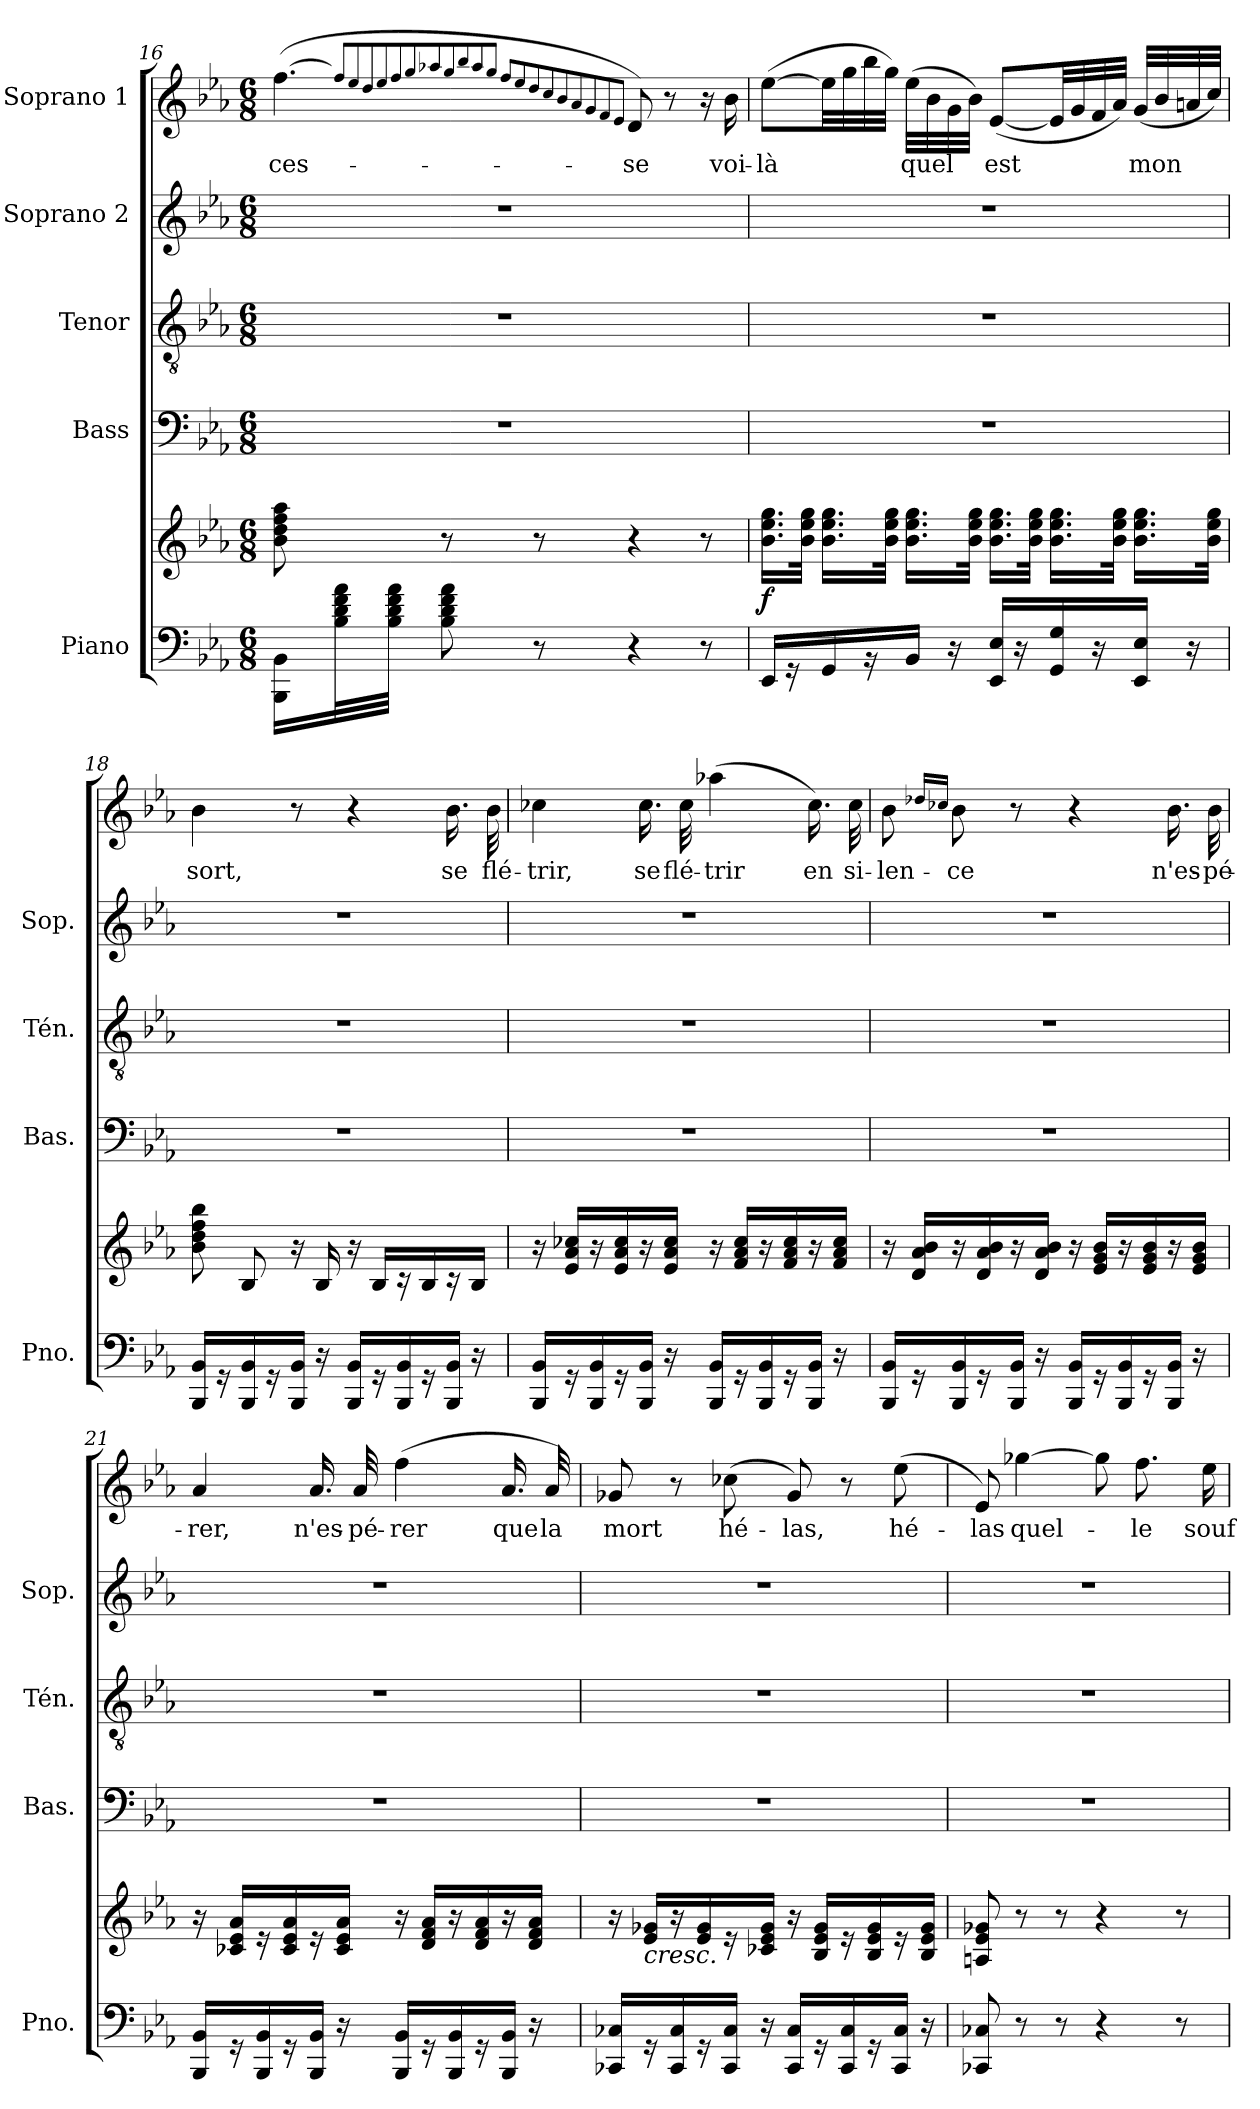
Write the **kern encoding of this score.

**kern	**kern	**dynam	**kern	**kern	**kern	**kern	**text
*part5	*part5	*part5	*part4	*part3	*part2	*part1	*part1
*staff6	*staff5	*staff5/6	*staff4	*staff3	*staff2	*staff1	*staff1
*I"Piano	*	*	*I"Bass	*I"Tenor	*I"Soprano 2	*I"Soprano 1	*
*I'Pno.	*	*	*I'Bas.	*I'Tén.	*I'Sop.	*	*
*clefF4	*clefG2	*	*clefF4	*clefGv2	*clefG2	*clefG2	*
*k[b-e-a-]	*k[b-e-a-]	*	*k[b-e-a-]	*k[b-e-a-]	*k[b-e-a-]	*k[b-e-a-]	*
*E-:	*E-:	*	*E-:	*E-:	*E-:	*E-:	*
*M6/8	*M6/8	*	*M6/8	*M6/8	*M6/8	*M6/8	*
=16	=16	=16	=16	=16	=16	=16	=16
16BBB-\ 16BB-\LL	8b-\ 8dd\ 8ff\ 8aa-\	.	2.r	2.r	2.r	([4.ff\	ces-
32B-\ 32d\ 32f\ 32a-\L	.	.	.	.	.	.	.
32B-\ 32d\ 32f\ 32a-\JJJ	.	.	.	.	.	.	.
8B-\ 8d\ 8f\ 8a-\	8r	.	.	.	.	.	.
8r	8r	.	.	.	.	.	.
.	.	.	.	.	.	8qff/L]	.
.	.	.	.	.	.	8qee-/	.
.	.	.	.	.	.	8qdd/	.
.	.	.	.	.	.	8qee-/	.
.	.	.	.	.	.	8qff/	.
.	.	.	.	.	.	8qgg/	.
.	.	.	.	.	.	8qaa-X/	.
.	.	.	.	.	.	8qgg/	.
.	.	.	.	.	.	8qbb-/	.
.	.	.	.	.	.	8qaa-/	.
.	.	.	.	.	.	8qgg/J	.
.	.	.	.	.	.	8qff/L	.
.	.	.	.	.	.	8qee-/	.
.	.	.	.	.	.	8qdd/	.
.	.	.	.	.	.	8qcc/	.
.	.	.	.	.	.	8qb-/	.
.	.	.	.	.	.	8qa-/	.
.	.	.	.	.	.	8qg/	.
.	.	.	.	.	.	8qf/	.
.	.	.	.	.	.	8qe-/J	.
4r	4r	.	.	.	.	8d/)	-se
.	.	.	.	.	.	8r	.
8r	8r	.	.	.	.	16r	.
.	.	.	.	.	.	16b-\	voi-
!!LO:PB:g=z
=17	=17	=17	=17	=17	=17	=17	=17
!	!	!LO:DY:b	!	!	!	!	!
16EE-/KL	16.b-\ 16.ee-\ 16.gg\LL	f	2.r	2.r	2.r	([8ee-\L	-là
16r	.	.	.	.	.	.	.
.	32b-\ 32ee-\ 32gg\JJk	.	.	.	.	.	.
16GG/k	16.b-\ 16.ee-\ 16.gg\LL	.	.	.	.	32ee-\LL]	.
.	.	.	.	.	.	32gg\	.
16r	.	.	.	.	.	32bb-\	.
.	32b-\ 32ee-\ 32gg\JJk	.	.	.	.	32gg\JJJ)	.
16BB-/Jk	16.b-\ 16.ee-\ 16.gg\LL	.	.	.	.	(32ee-\LLL	quel
.	.	.	.	.	.	32b-\	.
16r	.	.	.	.	.	32g\	.
.	32b-\ 32ee-\ 32gg\JJk	.	.	.	.	32b-\JJJ)	.
16EE-/ 16E-/KL	16.b-\ 16.ee-\ 16.gg\LL	.	.	.	.	([8e-/L	est
16r	.	.	.	.	.	.	.
.	32b-\ 32ee-\ 32gg\JJk	.	.	.	.	.	.
16GG/ 16G/k	16.b-\ 16.ee-\ 16.gg\LL	.	.	.	.	32e-/LL]	.
.	.	.	.	.	.	32g/	.
16r	.	.	.	.	.	32f/	.
.	32b-\ 32ee-\ 32gg\JJk	.	.	.	.	32a-/JJJ)	.
16EE-/ 16E-/Jk	16.b-\ 16.ee-\ 16.gg\LL	.	.	.	.	(32g/LLL	mon
.	.	.	.	.	.	32b-/	.
16r	.	.	.	.	.	32an/	.
.	32b-\ 32ee-\ 32gg\JJk	.	.	.	.	32cc/JJJ)	.
=18	=18	=18	=18	=18	=18	=18	=18
16BBB-/ 16BB-/KL	8b-\ 8dd\ 8ff\ 8bb-\	.	2.r	2.r	2.r	4b-\	sort,
16r	.	.	.	.	.	.	.
16BBB-/ 16BB-/k	8B-/	.	.	.	.	.	.
16r	.	.	.	.	.	.	.
16BBB-/ 16BB-/Jk	16r	.	.	.	.	8r	.
16r	16B-/	.	.	.	.	.	.
16BBB-/ 16BB-/KL	16r	.	.	.	.	4r	.
16r	16B-/KL	.	.	.	.	.	.
16BBB-/ 16BB-/k	16r	.	.	.	.	.	.
16r	16B-/k	.	.	.	.	.	.
16BBB-/ 16BB-/Jk	16r	.	.	.	.	16.b-\	se
16r	16B-/Jk	.	.	.	.	.	.
.	.	.	.	.	.	32b-\	flé-
=19	=19	=19	=19	=19	=19	=19	=19
16BBB-/ 16BB-/KL	16r	.	2.r	2.r	2.r	4cc-X\	-trir,
16r	16e-/ 16a-/ 16cc-X/KL	.	.	.	.	.	.
16BBB-/ 16BB-/k	16r	.	.	.	.	.	.
16r	16e-/ 16a-/ 16cc-/k	.	.	.	.	.	.
16BBB-/ 16BB-/Jk	16r	.	.	.	.	16.cc-\	se
16r	16e-/ 16a-/ 16cc-/Jk	.	.	.	.	.	.
.	.	.	.	.	.	32cc-\	flé-
16BBB-/ 16BB-/KL	16r	.	.	.	.	(4aa-X\	-trir
16r	16f/ 16a-/ 16cc-/KL	.	.	.	.	.	.
16BBB-/ 16BB-/k	16r	.	.	.	.	.	.
16r	16f/ 16a-/ 16cc-/k	.	.	.	.	.	.
16BBB-/ 16BB-/Jk	16r	.	.	.	.	16.cc-\)	en
16r	16f/ 16a-/ 16cc-/Jk	.	.	.	.	.	.
.	.	.	.	.	.	32cc-\	si-
!!LO:LB:g=z
=20	=20	=20	=20	=20	=20	=20	=20
16BBB-/ 16BB-/KL	16r	.	2.r	2.r	2.r	8b-\	-len-
16r	16d/ 16a-/ 16b-/KL	.	.	.	.	.	.
.	.	.	.	.	.	16qdd-X/LL	.
.	.	.	.	.	.	16qcc-X/JJ	.
16BBB-/ 16BB-/k	16r	.	.	.	.	8b-\	-ce
16r	16d/ 16a-/ 16b-/k	.	.	.	.	.	.
16BBB-/ 16BB-/Jk	16r	.	.	.	.	8r	.
16r	16d/ 16a-/ 16b-/Jk	.	.	.	.	.	.
16BBB-/ 16BB-/KL	16r	.	.	.	.	4r	.
16r	16e-/ 16g/ 16b-/KL	.	.	.	.	.	.
16BBB-/ 16BB-/k	16r	.	.	.	.	.	.
16r	16e-/ 16g/ 16b-/k	.	.	.	.	.	.
16BBB-/ 16BB-/Jk	16r	.	.	.	.	16.b-\	n'es-
16r	16e-/ 16g/ 16b-/Jk	.	.	.	.	.	.
.	.	.	.	.	.	32b-\	-pé-
=21	=21	=21	=21	=21	=21	=21	=21
16BBB-/ 16BB-/KL	16r	.	2.r	2.r	2.r	4a-/	-rer,
16r	16c-X/ 16e-/ 16a-/KL	.	.	.	.	.	.
16BBB-/ 16BB-/k	16r	.	.	.	.	.	.
16r	16c-/ 16e-/ 16a-/k	.	.	.	.	.	.
16BBB-/ 16BB-/Jk	16r	.	.	.	.	16.a-/	n'es-
16r	16c-/ 16e-/ 16a-/Jk	.	.	.	.	.	.
.	.	.	.	.	.	32a-/	-pé-
16BBB-/ 16BB-/KL	16r	.	.	.	.	(4ff\	-rer
16r	16d/ 16f/ 16a-/KL	.	.	.	.	.	.
16BBB-/ 16BB-/k	16r	.	.	.	.	.	.
16r	16d/ 16f/ 16a-/k	.	.	.	.	.	.
16BBB-/ 16BB-/Jk	16r	.	.	.	.	16.a-/	que
16r	16d/ 16f/ 16a-/Jk	.	.	.	.	.	.
.	.	.	.	.	.	32a-/)	la
=22	=22	=22	=22	=22	=22	=22	=22
16CC-X/ 16C-X/KL	16r	.	2.r	2.r	2.r	8g-X/	mort
!	!LO:TX:b:i:t=cresc.	!	!	!	!	!	!
16r	16e-/ 16g-X/KL	.	.	.	.	.	.
16CC-/ 16C-/k	16r	.	.	.	.	8r	.
16r	16e-/ 16g-/k	.	.	.	.	.	.
16CC-/ 16C-/Jk	16r	.	.	.	.	(8cc-X\	hé-
16r	16c-X/ 16e-/ 16g-/Jk	.	.	.	.	.	.
16CC-/ 16C-/KL	16r	.	.	.	.	8g-/)	-las,
16r	16B-/ 16e-/ 16g-/KL	.	.	.	.	.	.
16CC-/ 16C-/k	16r	.	.	.	.	8r	.
16r	16B-/ 16e-/ 16g-/k	.	.	.	.	.	.
16CC-/ 16C-/Jk	16r	.	.	.	.	(8ee-\	hé-
16r	16B-/ 16e-/ 16g-/Jk	.	.	.	.	.	.
!!LO:LB:g=z
=23	=23	=23	=23	=23	=23	=23	=23
8CC-X/ 8C-X/	8An/ 8e-/ 8g-X/	.	2.r	2.r	2.r	8e-/)	-las
8r	8r	.	.	.	.	[4gg-X\	quel-
8r	8r	.	.	.	.	.	.
4r	4r	.	.	.	.	8gg-\]	.
.	.	.	.	.	.	8.ff\	-le
8r	8r	.	.	.	.	.	.
.	.	.	.	.	.	16ee-\	souf-
=	=	=	=	=	=	=	=
*-	*-	*-	*-	*-	*-	*-	*-
